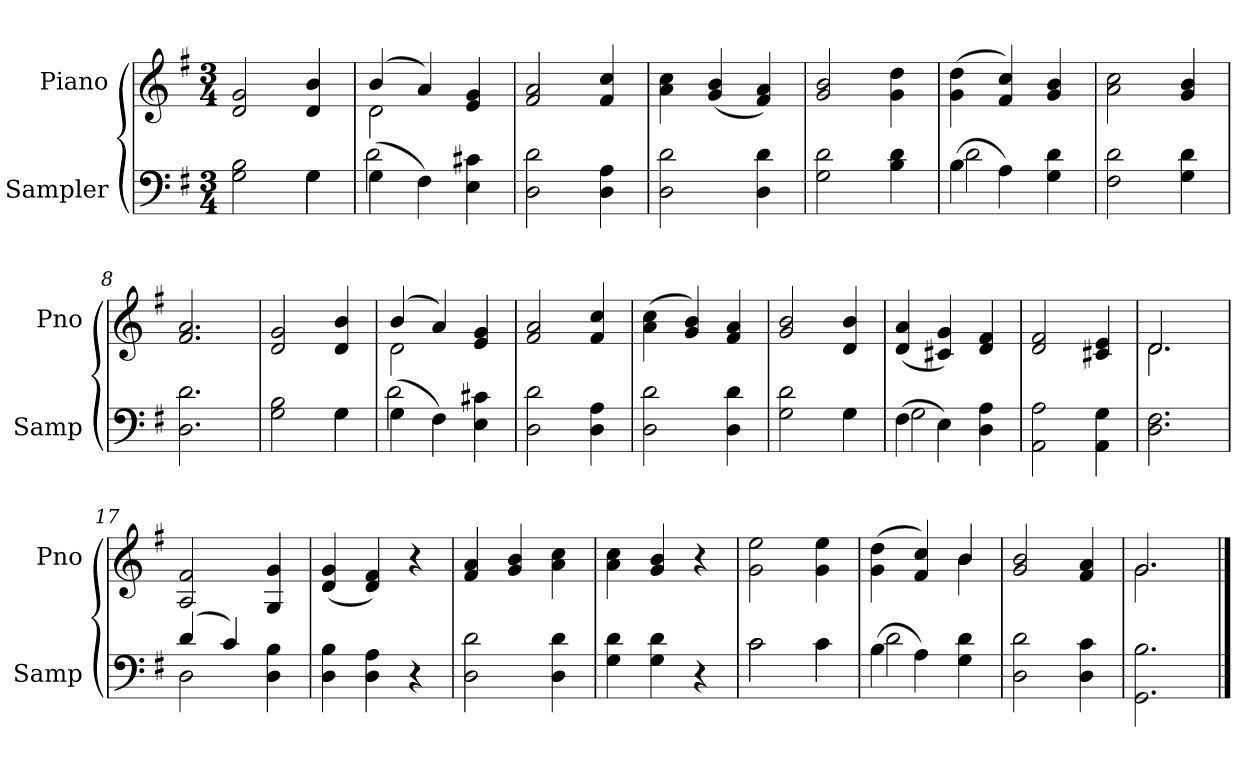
**kern	**kern
*part2	*part1
*staff2	*staff1
*I"Sampler	*I"Piano
*I'Samp	*I'Pno
*clefF4	*clefG2
*k[f#]	*k[f#]
*G:	*G:
*M3/4	*M3/4
=1	=1
*^	*
2G 2B	2ryy	2d 2g
4G\	4G	4d 4b
=2	=2	=2
*	*	*^
(4G\	2d	(4b/	2d
4F#\)	.	4a/)	.
4E 4c#X	4ryy	4e 4g	4ryy
*v	*v	*	*
*	*v	*v
=3	=3
2D 2d	2f# 2a
4D 4A	4f# 4cc
=4	=4
2D 2d	4a 4cc
.	(4g 4b
4D 4d	4f# 4a)
=5	=5
2G 2d	2g 2b
4B 4d	4g 4dd
=6	=6
*^	*
(4B\	2d	(4g 4dd
4A\)	.	4f# 4cc)
4G 4d	4ryy	4g 4b
*v	*v	*
=7	=7
2F# 2d	2a 2cc
4G 4d	4g 4b
=8	=8
2.D 2.d	2.f# 2.a
=9	=9
*^	*
2G 2B	2ryy	2d 2g
4G\	4G	4d 4b
=10	=10	=10
*	*	*^
(4G\	2d	(4b/	2d
4F#\)	.	4a/)	.
4E 4c#X	4ryy	4e 4g	4ryy
*v	*v	*	*
*	*v	*v
=11	=11
2D 2d	2f# 2a
4D 4A	4f# 4cc
=12	=12
2D 2d	(4a 4cc
.	4g 4b)
4D 4d	4f# 4a
=13	=13
*^	*
2G 2d	2ryy	2g 2b
4G\	4G	4d 4b
=14	=14	=14
(4F#\	2G	(4d 4a
4E\)	.	4c#X 4g)
4D 4A	4ryy	4d 4f#
*v	*v	*
=15	=15
2AA 2A	2d 2f#
4AA 4G	4c#X 4e
=16	=16
*	*^
2.D 2.F#	2.d/	2.d
*	*v	*v
=17	=17
*^	*
(4d/	2D	2A 2f#
4c/)	.	.
4D 4B	4ryy	4G 4g
*v	*v	*
=18	=18
4D 4B	(4d 4g
4D 4A	4d 4f#)
4r	4r
=19	=19
2D 2d	4f# 4a
.	4g 4b
4D 4d	4a 4cc
=20	=20
4G 4d	4a 4cc
4G 4d	4g 4b
4r	4r
=21	=21
*^	*
2c\	2c	2g 2ee
4c\	4c	4g 4ee
=22	=22	=22
*	*	*^
(4B\	2d	(4g 4dd	2ryy
4A\)	.	4f# 4cc)	.
4G 4d	4ryy	4b/	4b
*v	*v	*	*
*	*v	*v
=23	=23
2D 2d	2g 2b
4D 4c	4f# 4a
=24	=24
*	*^
2.GG 2.B	2.g/	2.g
*	*v	*v
==	==
*-	*-
